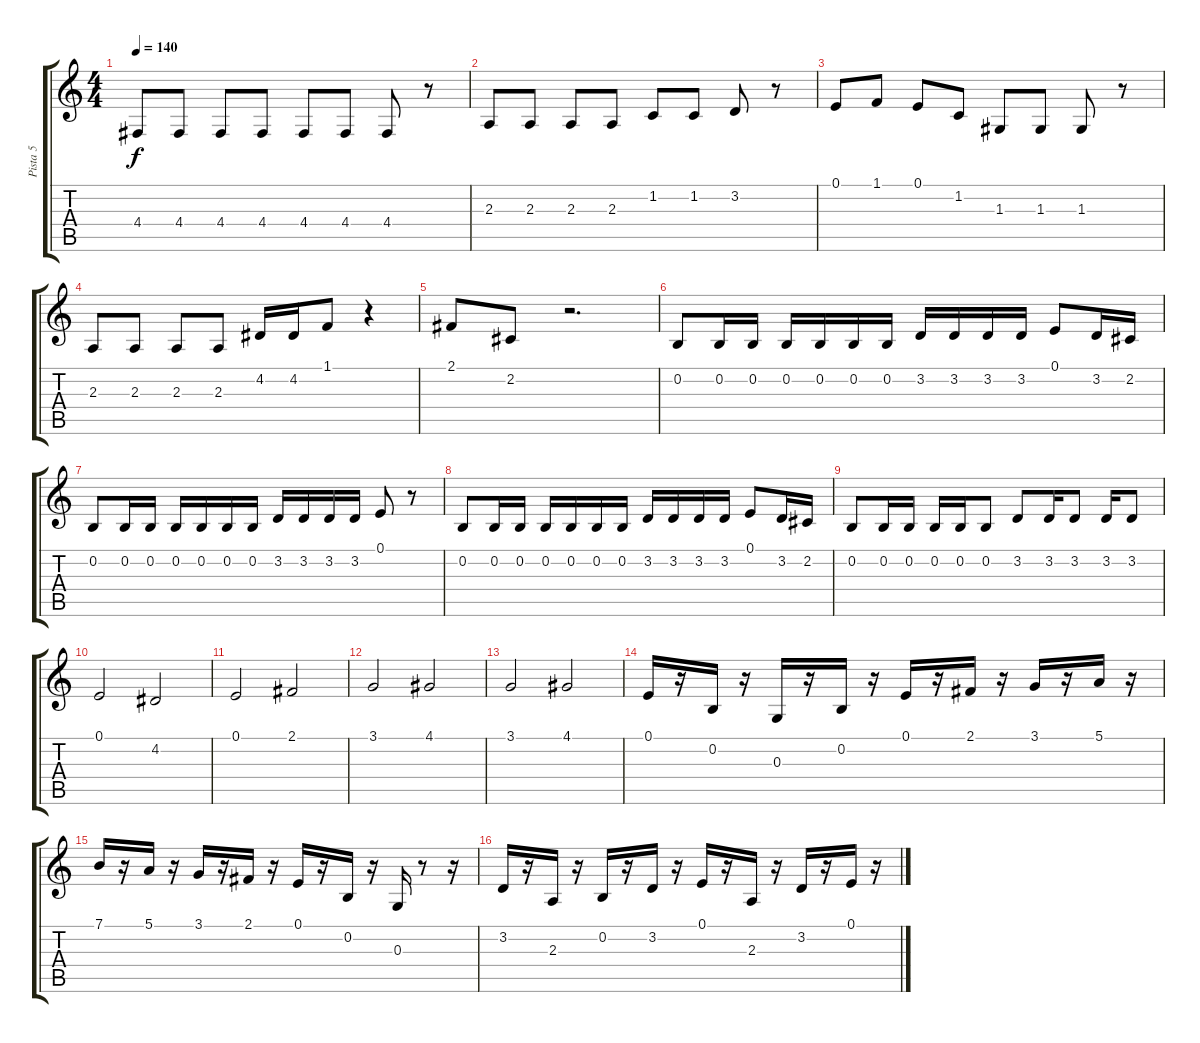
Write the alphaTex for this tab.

\track ("Pista 5" "Pista 5") {instrument lead1square}
\staff {score tabs}
\tuning (E4 B3 G3 D3 A2 E2) {hide}
\ts (4 4)
\tempo 140
\clef g2
\ks c
4.4.8{dy f} 4.4.8 4.4.8 4.4.8 4.4.8 4.4.8 4.4.8 r.8 |
2.3.8 2.3.8 2.3.8 2.3.8 1.2.8 1.2.8 3.2.8 r.8 |
0.1.8 1.1.8 0.1.8 1.2.8 1.3.8 1.3.8 1.3.8 r.8 |
2.3.8 2.3.8 2.3.8 2.3.8 4.2.16 4.2.16 1.1.8 r.4 |
2.1.8 2.2.8 r.2{d} |
0.2.8{balance 8} 0.2.16 0.2.16 0.2.16 0.2.16 0.2.16 0.2.16 3.2.16 3.2.16 3.2.16 3.2.16 0.1.8 3.2.16 2.2.16 |
0.2.8 0.2.16 0.2.16 0.2.16 0.2.16 0.2.16 0.2.16 3.2.16 3.2.16 3.2.16 3.2.16 0.1.8 r.8 |
0.2.8 0.2.16 0.2.16 0.2.16 0.2.16 0.2.16 0.2.16 3.2.16 3.2.16 3.2.16 3.2.16 0.1.8 3.2.16 2.2.16 |
0.2.8 0.2.16 0.2.16 0.2.16 0.2.16 0.2.8 3.2.8 3.2.16 3.2.8 3.2.16 3.2.8 |
0.1.2 4.2.2 |
0.1.2 2.1.2 |
3.1.2 4.1.2 |
3.1.2 4.1.2 |
0.1.16 r.16 0.2.16 r.16 0.3.16 r.16 0.2.16 r.16 0.1.16 r.16 2.1.16 r.16 3.1.16 r.16 5.1.16 r.16 |
7.1.16 r.16 5.1.16 r.16 3.1.16 r.16 2.1.16 r.16 0.1.16 r.16 0.2.16 r.16 0.3.16 r.8 r.16 |
3.2.16 r.16 2.3.16 r.16 0.2.16 r.16 3.2.16 r.16 0.1.16 r.16 2.3.16 r.16 3.2.16 r.16 0.1.16 r.16
